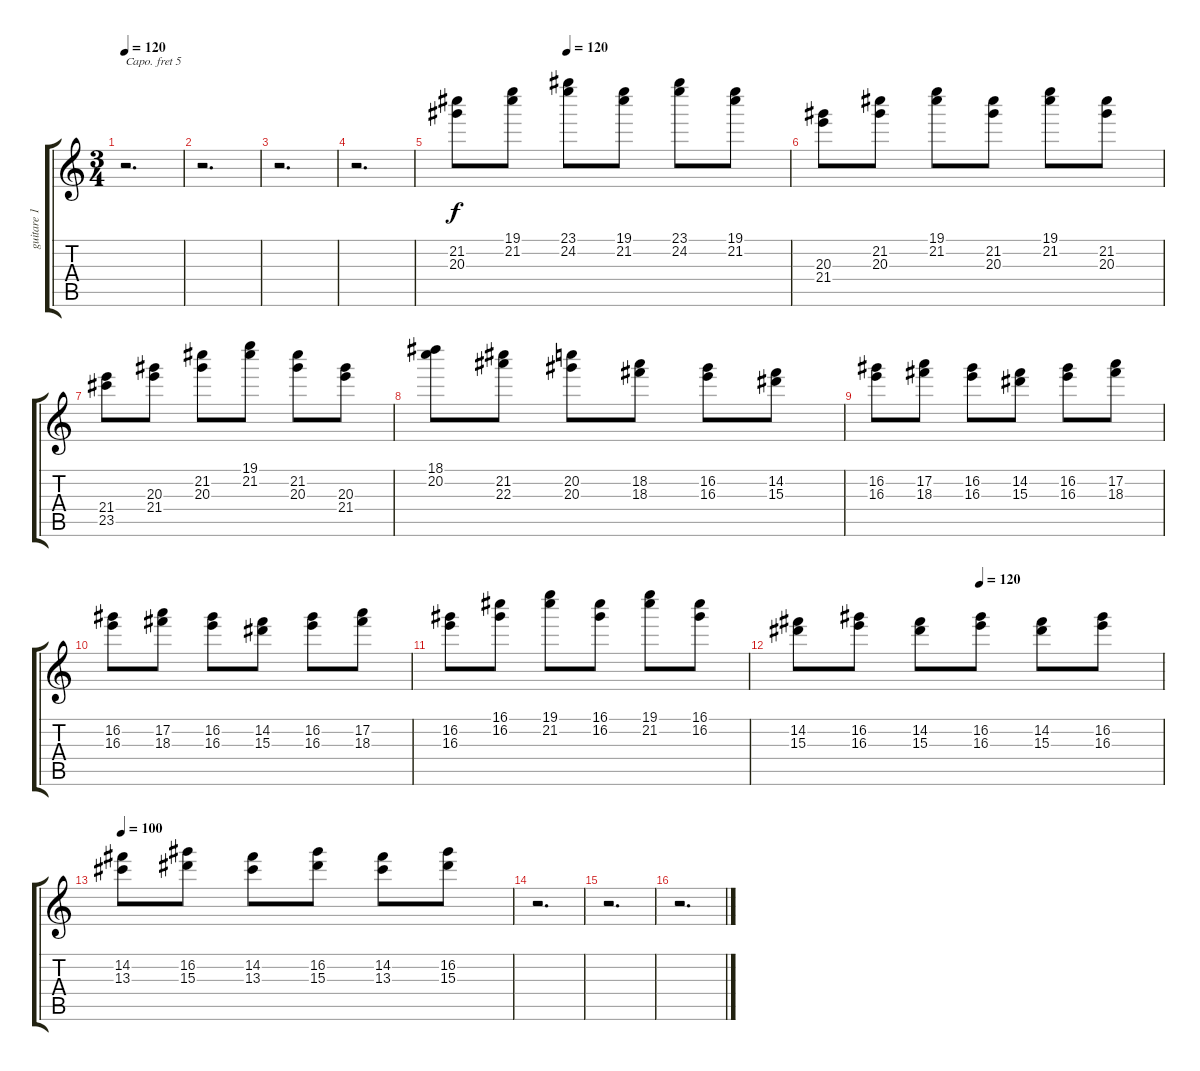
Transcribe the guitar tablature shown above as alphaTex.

\track ("guitare 1" "guitare 1") {instrument electricguitarclean}
\staff {score tabs}
\capo 5
\tuning (E4 B3 G3 D3 A2 E2) {hide}
\ts (3 4)
\tempo 120
\tempo 100
\tempo 120
\clef g2
\ks c
r.2{d dy f instrument electricguitarclean} |
r.2{d} |
r.2{d} |
r.2{d} |
\tempo (120 0.3333333333333333)
(21.2 20.3).8 (19.1 21.2).8 (23.1 24.2).8 (19.1 21.2).8 (23.1 24.2).8 (19.1 21.2).8 |
(20.3 21.4).8 (21.2 20.3).8 (19.1 21.2).8 (21.2 20.3).8 (19.1 21.2).8 (21.2 20.3).8 |
(21.4 23.5).8 (20.3 21.4).8 (21.2 20.3).8 (19.1 21.2).8 (21.2 20.3).8 (20.3 21.4).8 |
(18.1 20.2).8 (21.2 22.3).8 (20.2 20.3).8 (18.2 18.3).8 (16.2 16.3).8 (14.2 15.3).8 |
(16.2 16.3).8 (17.2 18.3).8 (16.2 16.3).8 (14.2 15.3).8 (16.2 16.3).8 (17.2 18.3).8 |
(16.2 16.3).8 (17.2 18.3).8 (16.2 16.3).8 (14.2 15.3).8 (16.2 16.3).8 (17.2 18.3).8 |
(16.2 16.3).8 (16.1 16.2).8 (19.1 21.2).8 (16.1 16.2).8 (19.1 21.2).8 (16.1 16.2).8 |
\tempo (120 0.5)
(14.2 15.3).8 (16.2 16.3).8 (14.2 15.3).8 (16.2 16.3).8 (14.2 15.3).8 (16.2 16.3).8 |
\tempo 100
(14.2 13.3).8 (16.2 15.3).8 (14.2 13.3).8 (16.2 15.3).8 (14.2 13.3).8 (16.2 15.3).8 |
r.2{d} |
r.2{d} |
r.2{d}
